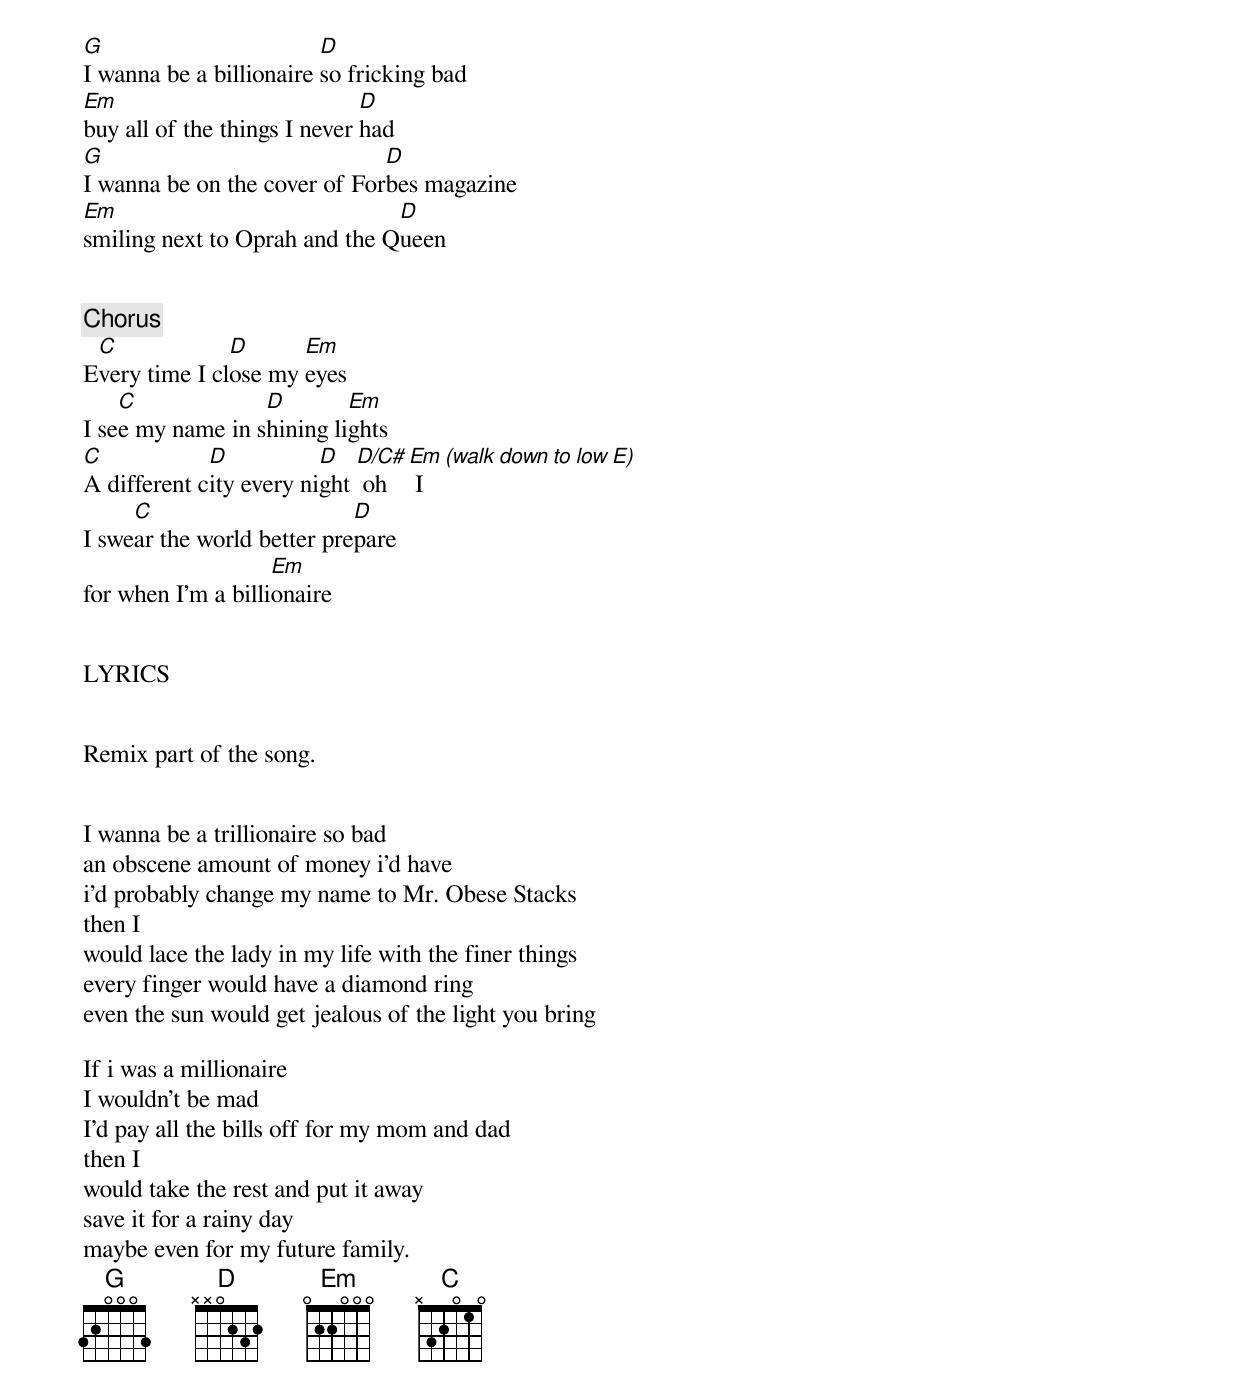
G                        D
I wanna be a billionaire so fricking bad
Em                            D
buy all of the things I never had
G                             D
I wanna be on the cover of Forbes magazine
Em                             D
smiling next to Oprah and the Queen


[Chorus]
 C             D      Em
Every time I close my eyes
    C             D        Em
I see my name in shining lights
C            D           D   D/C#  Em (walk down to low E)
A different city every night  oh    I
     C                      D
I swear the world better prepare
                    Em
for when I'm a billionaire


LYRICS


Remix part of the song.


I wanna be a trillionaire so bad
an obscene amount of money i'd have
i'd probably change my name to Mr. Obese Stacks
then I
would lace the lady in my life with the finer things
every finger would have a diamond ring
even the sun would get jealous of the light you bring

If i was a millionaire
I wouldn't be mad
I'd pay all the bills off for my mom and dad
then I
would take the rest and put it away
save it for a rainy day
maybe even for my future family.
